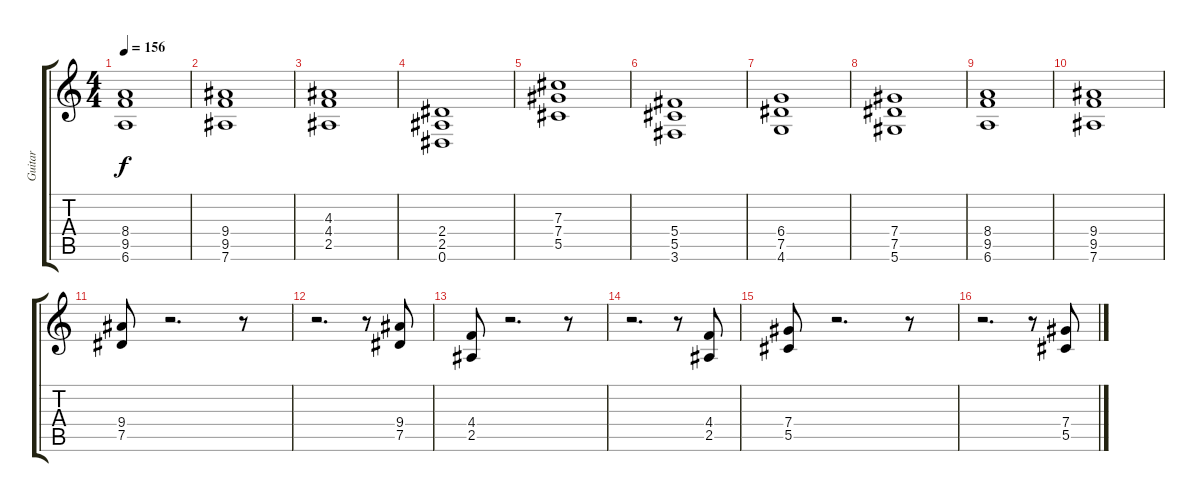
\track ("Guitar" "Guitar") {instrument distortionguitar}
\staff {score tabs}
\tuning (Eb4 Bb3 Gb3 Db3 Ab2 Eb2) {hide}
\ts (4 4)
\tempo 156
\clef g2
\ks c
(8.4 9.5 6.6).1{dy f} |
(9.4 9.5 7.6).1 |
(4.3 4.4 2.5).1 |
(2.4 2.5 0.6).1 |
(7.3 7.4 5.5).1 |
(5.4 5.5 3.6).1 |
(6.4 7.5 4.6).1 |
(7.4 7.5 5.6).1 |
(8.4 9.5 6.6).1 |
(9.4 9.5 7.6).1 |
(9.4 7.5).8 r.2{d} r.8 |
r.2{d} r.8 (9.4 7.5).8 |
(4.4 2.5).8 r.2{d} r.8 |
r.2{d} r.8 (4.4 2.5).8 |
(7.4 5.5).8 r.2{d} r.8 |
r.2{d} r.8 (7.4 5.5).8
